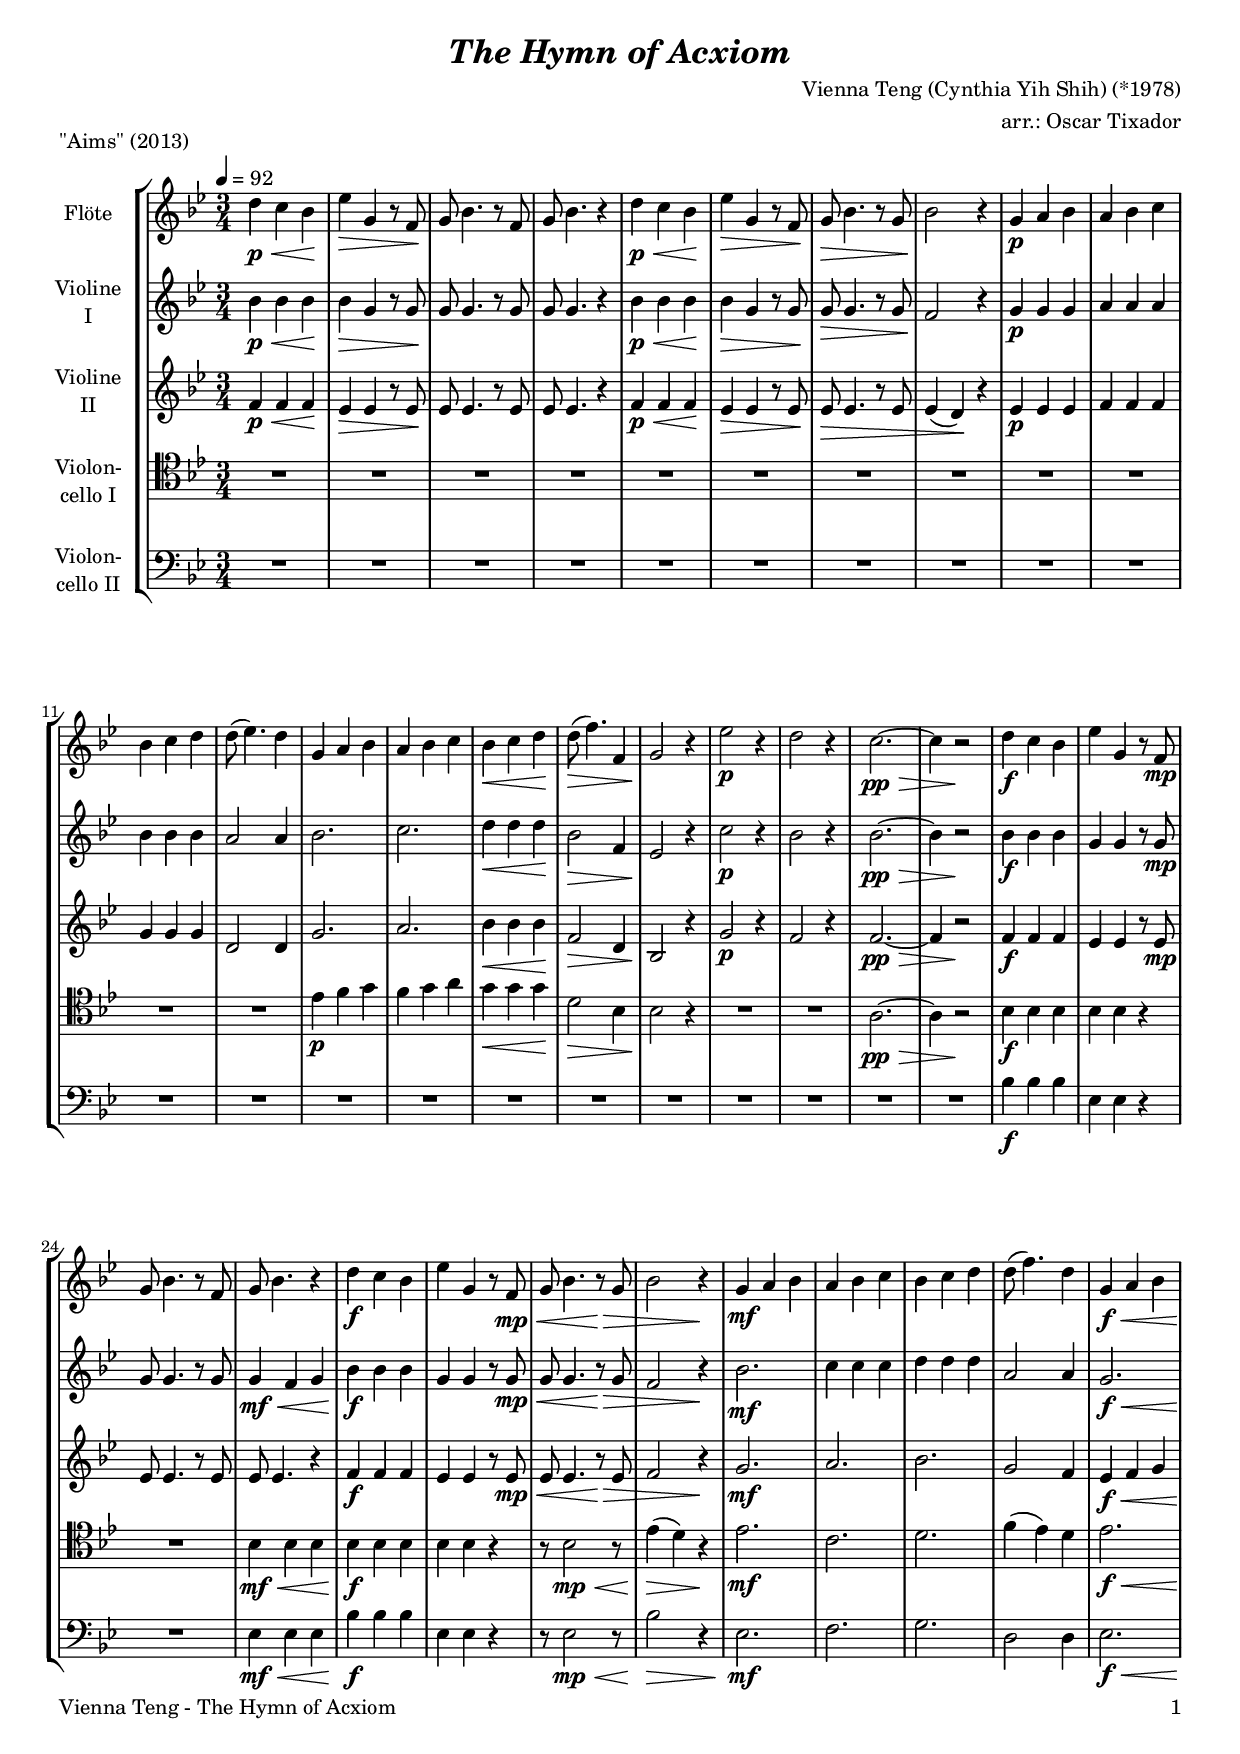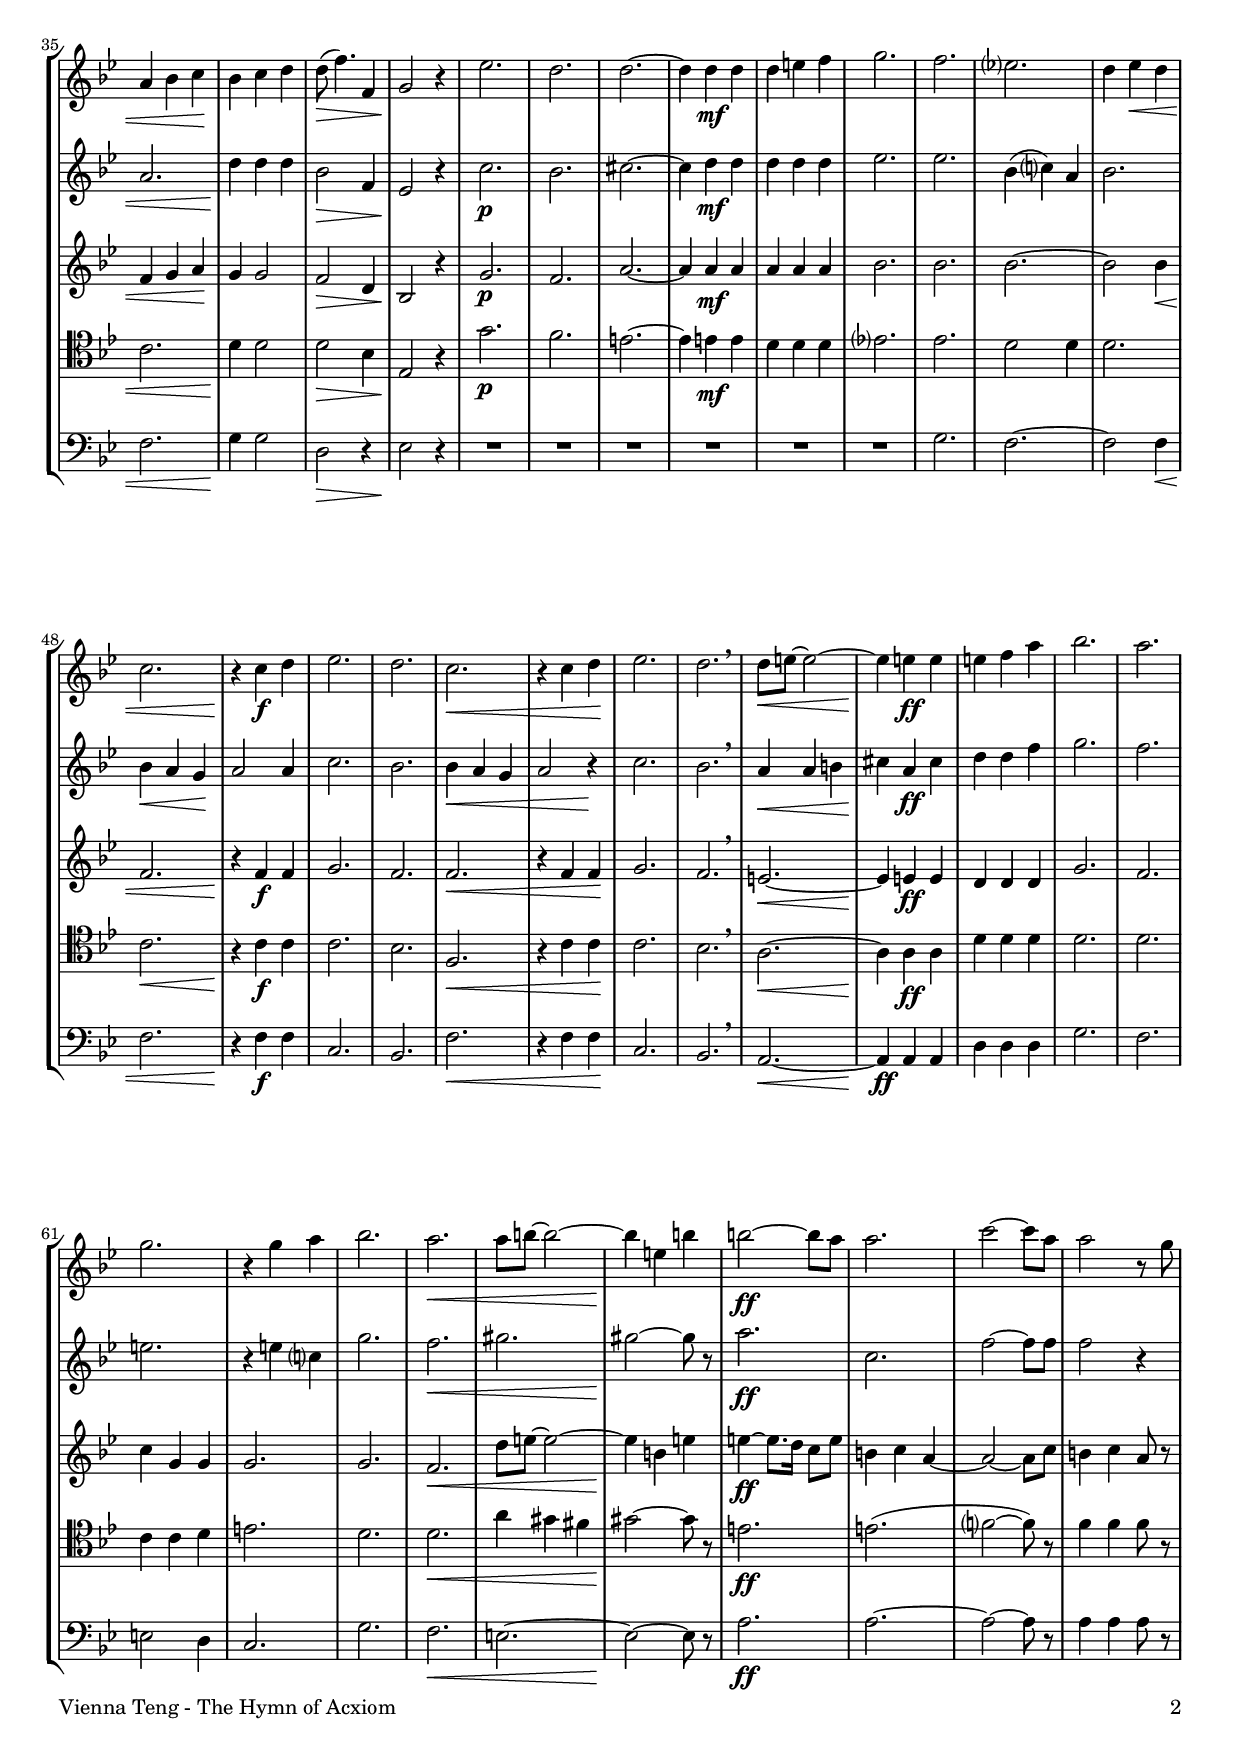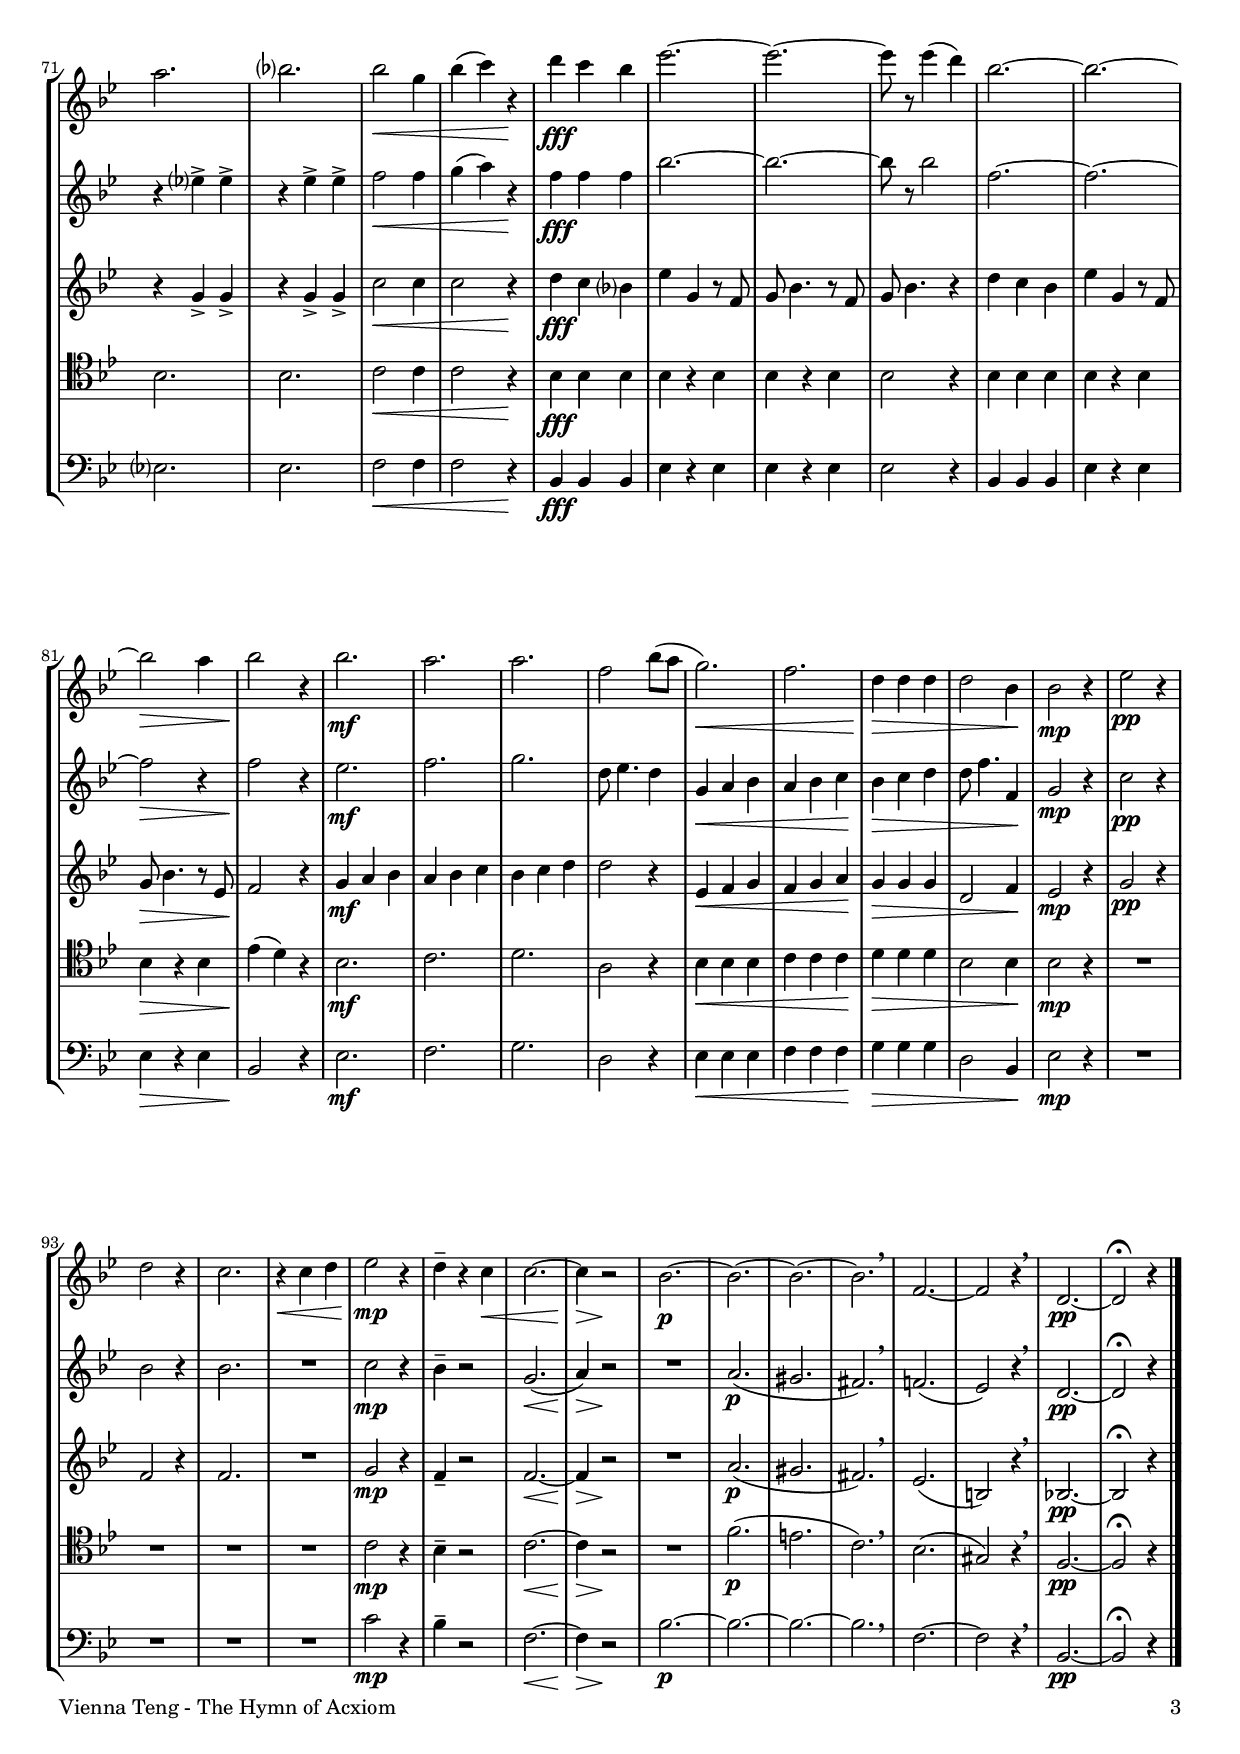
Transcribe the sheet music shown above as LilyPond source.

\version "2.24.4"
\include "deutsch.ly"

#(set-global-staff-size 18)

\header {
  title     = \markup \bold \italic "The Hymn of Acxiom"
  composer  = "Vienna Teng (Cynthia Yih Shih) (*1978)"
  arranger  = "arr.: Oscar Tixador"
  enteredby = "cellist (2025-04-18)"
  piece     = "\"Aims\" (2013)"
}

voiceconsts = {
  \key b \major
  \time 3/4
  \clef "treble"
%  \numericTimeSignature
  \compressEmptyMeasures
  % Set default beaming for all staves
%  \set Timing.beamExceptions = #'()
%  \set Timing.baseMoment     = #(ly:make-moment 1 4)
%  \set Timing.beatStructure  = #'(1 1 1 1)
  \tempo 4=92
}

mifl = "flute"
mist = "string ensemble 1"
mivl = "violin"
miba = "cello"
mipz = "pizzicato strings"

boxa = { \bar "||" \mark \markup \box \italic "A" }
boxb = { \bar "||" \mark \markup \box \italic "B" }


va = \relative c'' {
  \voiceconsts

  d4\p\< c b\!
  es\> g, r8 f\!
  g b4. r8 f
  g b4. r4
  d\p\< c b\!
  es\> g, r8 f\!
  g\> b4. r8 g
  b2\! r4
  g\p a b
  a b c

  b c d
  d8( es4.) d4
  g, a b
  a b c
  b\< c d\!
  d8(\> f4.) f,4
  g2\! r4
  es'2\p r4
  d2 r4
  c2.~\pp\>
  c4 r2\!
  d4\f c b

  es g, r8 f\mp
  g b4. r8 f
  g b4. r4
  d\f c b
  es g, r8 f\mp\<
  g b4. r8\!\> g
  b2 r4\!
  g\mf a b
  a b c
  b c d

  d8( f4.) d4
  g,\f\< a b
  a b c\!
  b c d
  d8(\> f4.) f,4
  g2\! r4
  es'2.
  d
  d~
  d4 d\mf d
  d e f
  g2.
  f
  es?

  d4 es\< d
  c2.
  r4\! c\f d
  es2.
  d
  c\<
  r4 c d\!
  es2.
  d \breathe
  d8\< e~ e2~
  e4\! e\ff e
  e f a
  b2.
  a

  g
  r4 g a
  b2.
  a\<
  a8 h~ h2~
  h4\! e, h'
  h2~\ff h8 a
  a2.
  c2~ c8 a
  a2 r8 g
  a2.
  b?
  b2\< g4

  b( c) r\!
  d\fff c b
  es2.~
  es~
  es8 r es4( d)
  b2.~
  b~
  b2\> a4
  b2\! r4
  b2.\mf
  a
  a
  f2 b8( a
  g2.)\<
  f

  d4\!\> d d
  d2 b4\!
  b2\mp r4
  es2\pp r4
  d2 r4
  c2.
  r4\< c d
  es2\!\mp r4
  d-- r c\<
  c2.~
  c4\!\> r2\!
  b2.~\p
  b~
  b~

  b \breathe
  f~
  f2 r4 \breathe
  d2.~\pp
  d2\fermata r4 \bar "|."
}

vb = \relative c'' {
  \voiceconsts

  b4\p\< b b\!
  b\> g r8 g\!
  g g4. r8 g
  g g4. r4
  b\p\< b b\!
  b\> g r8 g\!
  g\> g4. r8 g
  f2\! r4
  g\p g g
  a a a

  b b b
  a2 a4
  b2.
  c
  d4\< d d\!
  b2\> f4
  es2\! r4
  c'2\p r4
  b2 r4
  b2.~\pp\>
  b4 r2\!
  b4\f b b
  g g r8 g\mp

  g g4. r8 g
  g4\mf\< f g
  b\!\f b b
  g g r8 g\mp\<
  g g4. r8\!\> g
  f2 r4\!
  b2.\mf
  c4 c c
  d d d
  a2 a4
  g2.\f\<
  a

  d4\! d d
  b2\> f4
  es2\! r4
  c'2.\p
  b
  cis~
  cis4 d\mf d
  d d d
  es2.
  es
  b4( c?) a
  b2.
  b4\< a g\!
  a2 a4

  c2.
  b
  b4\< a g
  a2 r4\!
  c2.
  b \breathe
  a4\< a h
  cis\! a\ff cis
  d d f
  g2.
  f
  e
  r4 e c?
  g'2.

  f\<
  gis
  gis2~\! gis8 r
  a2.\ff
  c,
  f2~ f8 f
  f2 r4
  r es?-> es->
  r es-> es->
  f2\< f4
  g( a) r\!
  f\fff f f
  b2.~
  b~

  b8 r b2
  f2.~
  f~
  f2\> r4
  f2\! r4
  es2.\mf
  f
  g
  d8 es4. d4
  g,\< a b
  a b c\!
  b\> c d
  d8 f4. f,4\!
  g2\mp r4

  c2\pp r4
  b2 r4
  b2.
  R
  c2\mp r4
  b-- r2
  g2.(\<
  a4)\!\> r2\!
  R2.
  a(\p
  gis
  fis) \breathe
  f!(
  es2) r4 \breathe
  d2.~\pp
  d2\fermata r4 \bar "|."
}

vc = \relative c' {
  \voiceconsts

  f4\p\< f f\!
  es\> es r8 es\!
  es es4. r8 es
  es es4. r4
  f\p\< f f\!
  es\> es r8 es\!
  es\> es4. r8 es
  es4( d)\! r
  es\p es es
  f f f

  g g g
  d2 d4
  g2.
  a
  b4\< b b\!
  f2\> d4
  b2\! r4
  g'2\p r4
  f2 r4
  f2.~\pp\>
  f4 r2\!
  f4\f f f
  es es r8 es\mp

  es es4. r8 es
  es es4. r4
  f\f f f
  es es r8 es\mp\<
  es es4. r8\!\> es
  f2 r4\!
  g2.\mf
  a
  b
  g2 f4
  es\f\< f g
  f g a\!

  g g2
  f\> d4
  b2\! r4
  g'2.\p
  f
  a~
  a4 a\mf a
  a a a
  b2.
  b
  b~
  b2 b4\<
  f2.
  r4\! f\f f
  g2.

  f
  f\<
  r4 f f\!
  g2.
  f \breathe
  e~\<
  e4\! e\ff e
  d d d
  g2.
  f
  c'4 g g
  g2.
  g
  f\<
  d'8 e~ e2~

  e4\! h e
  e~\ff e8. d16 c8 e
  h4 c a~
  a2~ a8 c
  h4 c a8 r
  r4 g-> g->
  r g-> g->
  c2\< c4
  c2 r4\!
  d4\fff c b?
  es g, r8 f

  g b4. r8 f
  g b4. r4
  d c b
  es g, r8 f
  g\> b4. r8 es,
  f2\! r4
  g\mf a b
  a b c
  b c d
  d2 r4
  es,\< f g

  f g a\!
  g\> g g
  d2 f4\!
  es2\mp r4
  g2\pp r4
  f2 r4
  f2.
  R
  g2\mp r4
  f-- r2
  f2.~\<
  f4\!\> r2\!
  R2.
  a(\p

  gis
  fis) \breathe
  es(
  h2) r4 \breathe
  b!2.~\pp
  b2\fermata r4 \bar "|."
}

vd = \relative c' {
  \voiceconsts
  \clef "tenor"
  
  R2.*12
  es4\p f g
  f g a
  g\< g g\!
  d2\> b4
  b2\! r4
  R2.*2
  a2.~\pp\>
  a4 r2\!
  b4\f b b
  b b r
  R2.

  b4\mf\< b b
  b\!\f b b
  b b r
  r8 b2\mp\< r8
  es4(\!\> d) r4\!
  es2.\mf
  c
  d
  f4( es) d
  es2.\f\<
  c
  d4\! d2
  d\> b4
  es,2\! r4

  g'2.\p
  f
  e~
  e4 e\mf e
  d d d
  es?2.
  es
  d2 d4
  d2.
  c\<
  r4\! c\f c
  c2.
  b
  f\<
  r4 c' c\!

  c2.
  b \breathe
  a~\<
  a4\! a\ff a
  d d d
  d2.
  d
  c4 c d
  e2.
  d
  d\<
  a'4 gis fis
  gis2~\! gis8 r
  e2.\ff

  e(
  f?2~ f8) r
  f4 f f8 r
  b,2.
  b
  c2\< c4
  c2 r4\!
  b\fff b b
  b r b
  b r b
  b2 r4
  b b b
  b r b

  b\> r b
  es(\! d) r
  b2.\mf
  c
  d
  a2 r4
  b\< b b
  c c c\!
  d\> d d
  b2 b4\!
  b2\mp r4
  R2.*4
  c2\mp r4

  b-- r2
  c2.~\<
  c4\!\> r2\!
  R2.
  f(\p
  e
  c) \breathe
  b(
  gis2) r4 \breathe
  f2.~\pp
  f2\fermata r4 \bar "|."
}

ve = \relative c' {
  \voiceconsts
  \clef "bass"

  R2.*21
  b4\f b b
  es, es r
  R2.
  es4\mf\< es es
  b'\!\f b b
  es, es r
  r8 es2\mp\< r8
  b'2\!\> r4
  es,2.\!\mf
  f
  g
  d2 d4

  es2.\f\<
  f
  g4\! g2
  d\> r4
  es2\! r4
  R2.*6
  g2.
  f~
  f2 f4\<
  f2.
  r4\! f\f f
  c2.
  b
  f'\<
  r4 f f\!

  c2.
  b \breathe
  a~\<
  a4\!\ff a a
  d d d
  g2.
  f
  e2 d4
  c2.
  g'
  f\<
  e2.~
  e2~\! e8 r
  a2.\ff
  a~

  a2~ a8 r
  a4 a a8 r
  es?2.
  es
  f2\< f4
  f2 r4\!
  b,\fff b b
  es r es
  es r es
  es2 r4
  b b b
  es r es

  es\> r es
  b2\! r4
  es2.\mf
  f
  g
  d2 r4
  es\< es es
  f f f\!
  g\> g g
  d2 b4\!
  es2\mp r4
  R2.*4
  c'2\mp r4
  b-- r2

  f2.~\<
  f4\!\> r2\!
  b2.~\p
  b~
  b~
  b \breathe
  f~
  f2 r4 \breathe
  b,2.~\pp
  b2\fermata r4 \bar "|."
}


music = \new StaffGroup <<
      \new Staff {
	\set Staff.midiInstrument = \mifl
	\set Staff.instrumentName = \markup \center-column { "Flöte" }
	\transpose b b { \va }
      }

      \new Staff {
	\set Staff.midiInstrument = \mivl
	\set Staff.instrumentName = \markup \center-column { "Violine" "I" }
	\transpose b b { \vb }
      }

      \new Staff {
	\set Staff.midiInstrument = \mivl
	\set Staff.instrumentName = \markup \center-column { "Violine" "II" }
	\transpose b b { \vc }
      }

      \new Staff {
	\set Staff.midiInstrument = \miba
	\set Staff.instrumentName = \markup \center-column { "Violon-" "cello I" }
	\transpose b b { \vd }
      }

      \new Staff {
	\set Staff.midiInstrument = \miba
	\set Staff.instrumentName = \markup \center-column { "Violon-" "cello II" }
	\transpose b b { \ve }
      }
>>

\book {
   \paper {
    print-page-number = ##t
    print-first-page-number = ##t
    ragged-last-bottom = ##f
    oddHeaderMarkup = \markup \null
    evenHeaderMarkup = \markup \null
    oddFooterMarkup = \markup {
      \fill-line {
        \if \should-print-page-number
        "Vienna Teng - The Hymn of Acxiom" \fromproperty #'page:page-number-string
      }
    }
    evenFooterMarkup = \oddFooterMarkup
  } \score {
    \music
    \layout {}
  }

  \score {
    \unfoldRepeats \music

    \midi {
      \context {
        \Score
      }
    }
  }
}